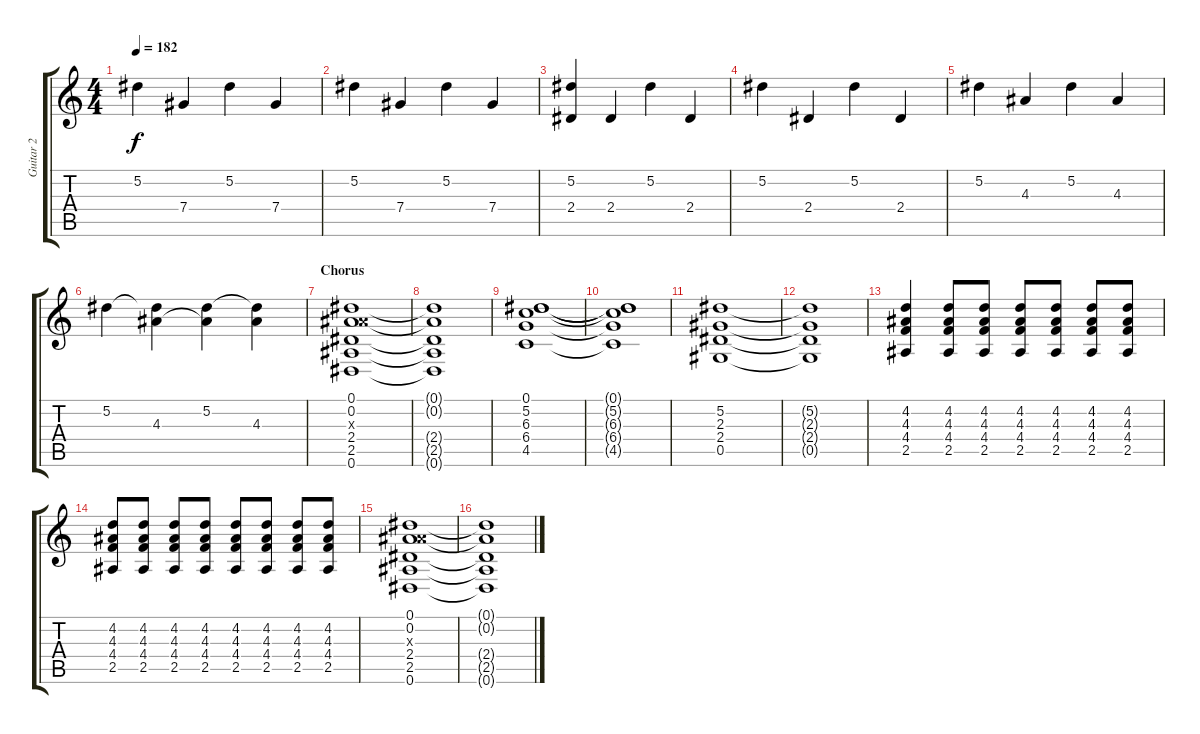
\track ("Guitar 2" "Guitar 2") {instrument overdrivenguitar}
\staff {score tabs}
\tuning (Eb4 Bb3 Gb3 Db3 Ab2 Eb2) {hide}
\ts (4 4)
\tempo 182
\clef g2
\ks c
5.2.4{dy f} 7.4.4 5.2.4 7.4.4 |
5.2.4 7.4.4 5.2.4 7.4.4 |
(5.2 2.4).4 2.4.4 5.2.4 2.4.4 |
5.2.4 2.4.4 5.2.4 2.4.4 |
5.2.4 4.3.4 5.2.4 4.3.4 |
5.2.4 (5.2{t} 4.3).4 (5.2 4.3{t}).4 (5.2{t} 4.3).4 |
\section ("" "Chorus")
(0.1 0.2 4.3{x} 2.4 2.5 0.6).1 |
(0.1{t} 0.2{t} 2.4{t} 2.5{t} 0.6{t}).1 |
(0.1 5.2 6.3 6.4 4.5).1 |
(0.1{t} 5.2{t} 6.3{t} 6.4{t} 4.5{t}).1 |
(5.2 2.3 2.4 0.5).1 |
(5.2{t} 2.3{t} 2.4{t} 0.5{t}).1 |
(4.2 4.3 4.4 2.5).4 (4.2 4.3 4.4 2.5).8 (4.2 4.3 4.4 2.5).8 (4.2 4.3 4.4 2.5).8 (4.2 4.3 4.4 2.5).8 (4.2 4.3 4.4 2.5).8 (4.2 4.3 4.4 2.5).8 |
(4.2 4.3 4.4 2.5).8 (4.2 4.3 4.4 2.5).8 (4.2 4.3 4.4 2.5).8 (4.2 4.3 4.4 2.5).8 (4.2 4.3 4.4 2.5).8 (4.2 4.3 4.4 2.5).8 (4.2 4.3 4.4 2.5).8 (4.2 4.3 4.4 2.5).8 |
(0.1 0.2 4.3{x} 2.4 2.5 0.6).1 |
(0.1{t} 0.2{t} 2.4{t} 2.5{t} 0.6{t}).1
